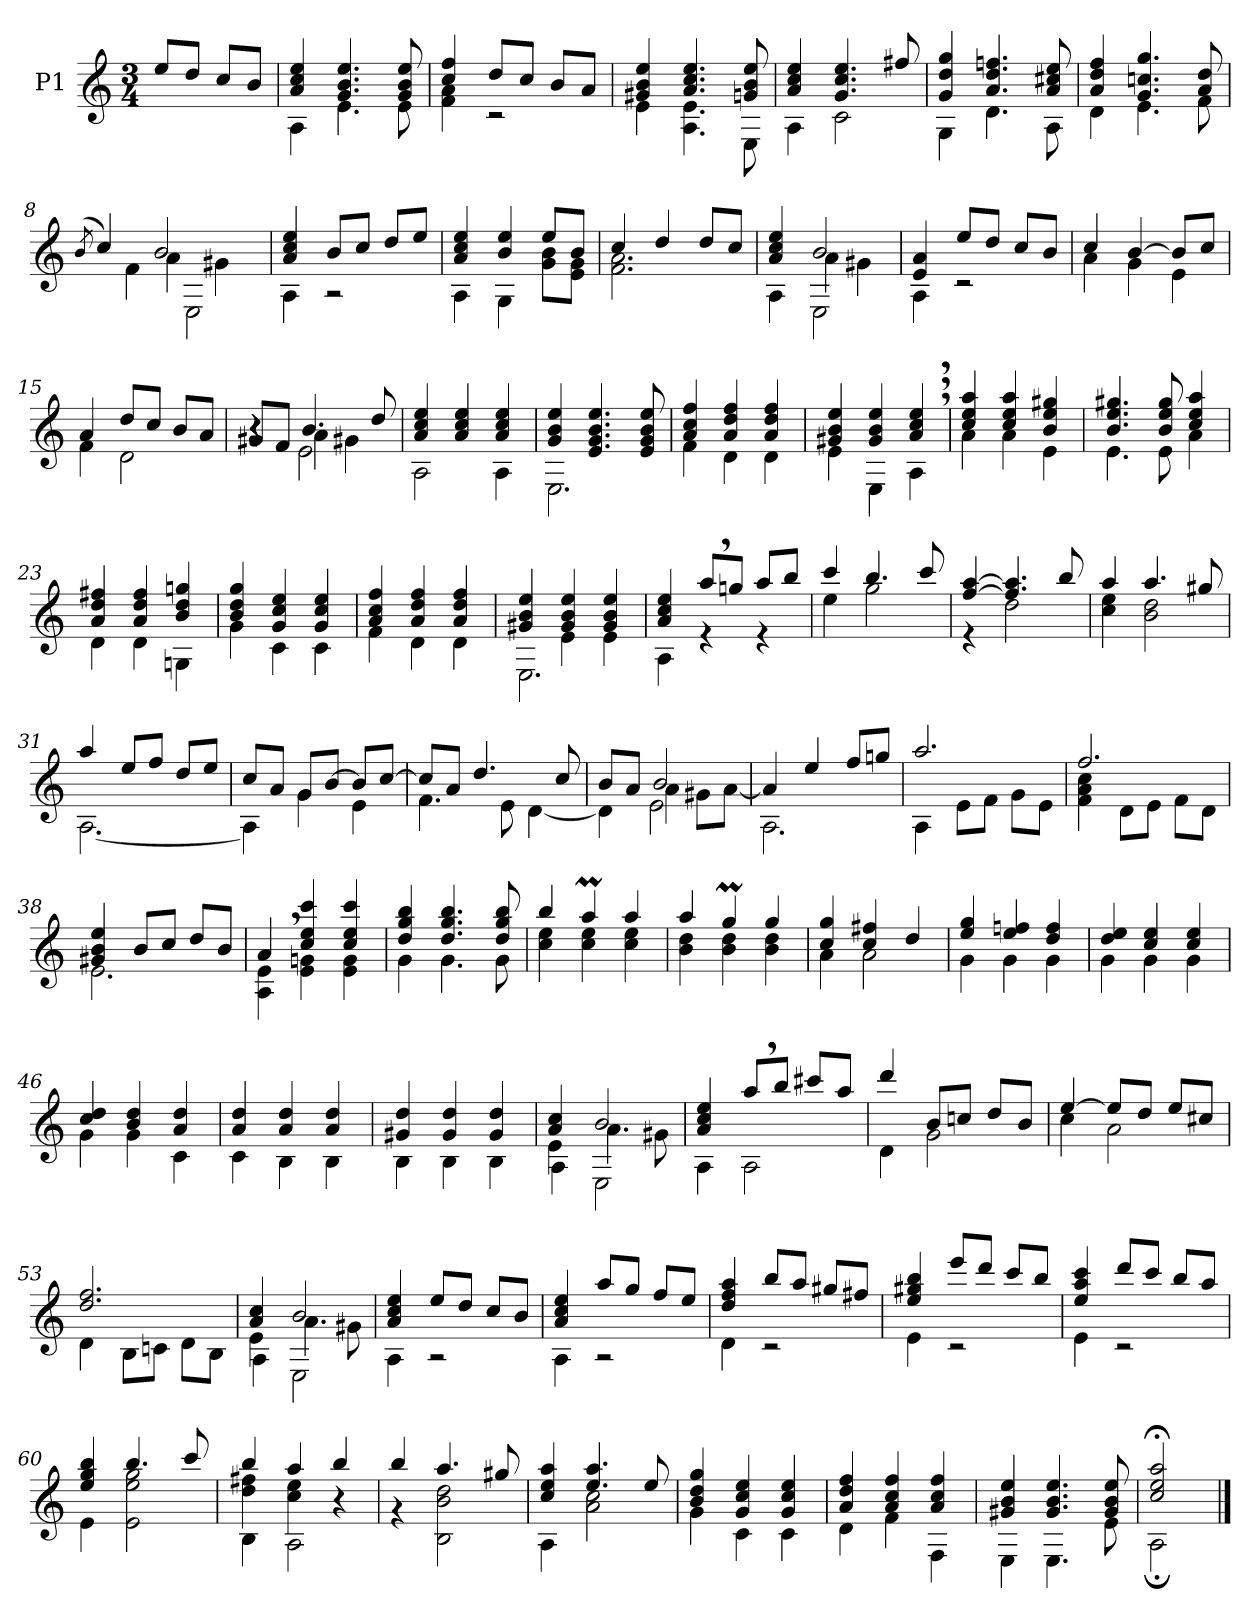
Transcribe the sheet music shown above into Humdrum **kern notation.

**kern
*part1
*staff1
*I"P1
!!LO:PB:g=z
*clefG2
*ITrd7c12
*k[]
*C:
*M3/4
*MM72
=1
8ei/L
8di/J
8ci/L
8Bi/J
=2
*^
4Ai/ 4ci 4ei	4AAi\
4.Gi/ 4.Bi 4.ei	4.Ei\
8Gi/ 8Bi 8ei	8Ei\
=3	=3
4ci/ 4fi	4Fi\ 4Ai
8di/L	2r
8ci/J	.
8Bi/L	.
8Ai/J	.
=4	=4
4G#Xi/ 4Bi 4ei	4Ei\
4.Ai/ 4.ci 4.ei	4.AAi\ 4.Ei
8Gni/ 8Bi 8ei	8EEi\
=5	=5
4Ai/ 4ci 4ei	4AAi\
4.Gi/ 4.ci 4.ei	2Ci\
8f#Xi/	.
=6	=6
4Gi/ 4di 4gi	4GGi\
4.Ai/ 4.di 4.fni	4.Di\
8Ai/ 8c#Xi 8ei	8AAi\
=7	=7
4Ai/ 4di 4fi	4Di\
4.Gi/ 4.cni 4.gi	4.Ei\
8Ai/ 8di	8Fi\
!!LO:LB:g=z	!!
=8	=8
*	*^
(8qBi/	.	8qryy
4ci/)	4ryy	4Fi\
2Bi/	4Ai\	2EEi\
.	4G#Xi\	.
*	*v	*v
=9	=9
4Ai/ 4ci 4ei	4AAi\
8Bi/L	2r
8ci/J	.
8di/L	.
8ei/J	.
=10	=10
4Ai/ 4ci 4ei	4AAi\
4Bi/ 4ei	4GGi\
8ei/L	8Gi\ 8BiL
8Bi/J	8Ei\ 8GiJ
=11	=11
4ci/	2.Fi\ 2.Ai
4di/	.
8di/L	.
8ci/J	.
=12	=12
*	*^
4Ai/ 4ci 4ei	4AAi\	4ryy
2Bi/	4Ai\	2EEi\
.	4G#Xi\	.
*	*v	*v
=13	=13
4Ei/ 4Ai	4AAi\
8ei/L	2r
8di/J	.
8ci/L	.
8Bi/J	.
=14	=14
4ci/	4Ai\
[>4Bi/	4Gi\
8Bi/L]	4Ei\
8ci/J	.
!!LO:LB:g=z	!!
=15	=15
4Ai/	4Fi\
8di/L	2Di\
8ci/J	.
8Bi/L	.
8Ai/J	.
=16	=16
*	*^
8G#Xi/L	4r	4r
8Fi/J	.	.
4.Bi/	4Ai\	2Ei\
.	4G#Xi\	.
8di/	.	.
*	*v	*v
=17	=17
4Ai/ 4ci 4ei	2AAi\
4Ai/ 4ci 4ei	.
4Ai/ 4ci 4ei	4AAi\
=18	=18
4Gi/ 4Bi 4ei	2.EEi\
4.Ei/ 4.Gi 4.Bi 4.ei	.
8Ei/ 8Gi 8Bi 8ei	.
=19	=19
4Ai/ 4ci 4fi	4Fi\
4Ai/ 4di 4fi	4Di\
4Ai/ 4di 4fi	4Di\
=20	=20
4G#Xi/ 4Bi 4ei	4Ei\
4G#i/ 4Bi 4ei	4EEi\
4Ai/, 4ci, 4ei,	4AAi\
=21	=21
4ci/ 4ei 4ai	4Ai\
4ci/ 4ei 4ai	4Ai\
4Bi/ 4ei 4g#Xi	4Ei\
!!LO:LB:g=z	!!
=22	=22
4.Bi/ 4.ei 4.g#Xi	4.Ei\
8Bi/ 8ei 8g#i	8Ei\
4ci/ 4ei 4ai	4Ai\
=23	=23
4Ai/ 4di 4f#Xi	4Di\
4Ai/ 4di 4f#i	4Di\
4Bi/ 4di 4gni	4GGni\
=24	=24
4Bi/ 4di 4gi	4Gi\
4Gi/ 4ci 4ei	4Ci\
4Gi/ 4ci 4ei	4Ci\
=25	=25
4Ai/ 4ci 4fi	4Fi\
4Ai/ 4di 4fi	4Di\
4Ai/ 4di 4fi	4Di\
=26	=26
*	*^
4G#Xi/ 4Bi 4ei	4ryy	2.EEi\
4G#i/ 4Bi 4ei	4Ei\	.
4G#i/ 4Bi 4ei	4Ei\	.
*	*v	*v
=27	=27
4Ai/ 4ci 4ei	4AAi\
8a,i/L	4r
8gni/J	.
8ai/L	4r
8bi/J	.
=28	=28
4cci/	4ei\
4.bi/	2gi\
8cci/	.
!!LO:LB:g=z	!!
=29	=29
[>4fi/ [>4ai	4r
4.fi/] 4.ai]	2di\
8bi/	.
=30	=30
4ai/	4ci\ 4ei
4.ai/	2Bi\ 2di
8g#Xi/	.
=31	=31
4ai/	[<2.AAi\
8ei/L	.
8fi/J	.
8di/L	.
8ei/J	.
=32	=32
8ci/L	4AAi\]
8Ai/J	.
8Gi/L	4Gi\
[>8Bi/J	.
8Bi/L]	4Ei\
[>8ci/J	.
=33	=33
8ci/L]	4.Fi\
8Ai/J	.
4.di/	.
.	8Ei\
.	[<4Di\
8ci/	.
=34	=34
*	*^
8Bi/L	4Di\]	4ryy
8Ai/J	.	.
2Bi/	4Ai\	2Ei\
.	8G#Xi\L	.
.	[<8Ai\J	.
*	*v	*v
=35	=35
4Ai/]	2.AAi\
4ei/	.
8fi/L	.
8gni/J	.
!!LO:LB:g=z	!!
=36	=36
2.ai/	4AAi\
.	8Ei\L
.	8Fi\J
.	8Gi\L
.	8Ei\J
=37	=37
2.fi/	4Fi\ 4Ai 4ci
.	8Di\L
.	8Ei\J
.	8Fi\L
.	8Di\J
=38	=38
4G#Xi/ 4Bi 4ei	2.Ei\
8Bi/L	.
8ci/J	.
8di/L	.
8Bi/J	.
=39	=39
4A,i/	4AAi\ 4Ei
4ci/ 4ei 4cci	4Ei\ 4Gni
4ci/ 4ei 4cci	4Ei\ 4Gi
=40	=40
4di/ 4gi 4bi	4Gi\
4.di/ 4.gi 4.bi	4.Gi\
8di/ 8gi 8bi	8Gi\
=41	=41
4bi/	4ci\ 4ei
4aMi/	4ci\ 4ei
4ai/	4ci\ 4ei
=42	=42
4ai/	4Bi\ 4di
4gMi/	4Bi\ 4di
4gi/	4Bi\ 4di
!!LO:LB:g=z	!!
=43	=43
4ci/ 4gi	4Ai\
4ci/ 4f#Xi	2Ai\
4di/	.
=44	=44
4ei/ 4gi	4Gi\
4ei/ 4fni	4Gi\
4di/ 4fi	4Gi\
=45	=45
4di/ 4ei	4Gi\
4ci/ 4ei	4Gi\
4ci/ 4ei	4Gi\
=46	=46
4ci/ 4di	4Gi\
4Bi/ 4di	4Gi\
4Ai/ 4di	4Ci\
=47	=47
4Ai/ 4di	4Ci\
4Ai/ 4di	4BBi\
4Ai/ 4di	4BBi\
=48	=48
4G#Xi/ 4di	4BBi\
4G#i/ 4di	4BBi\
4G#i/ 4di	4BBi\
=49	=49
*	*^
4Ai/ 4ci	4Ei\	4AAi\
2Bi/	4.Ai\	2EEi\
.	8G#Xi\	.
*	*v	*v
!!LO:LB:g=z
=50	=50
4Ai/ 4ci 4ei	4AAi\
8a,i/L	2AAi\
8bi/J	.
8cc#Xi/L	.
8ai/J	.
=51	=51
4ddi/	4Di\
8Bi/L	2Gi\
8cni/J	.
8di/L	.
8Bi/J	.
=52	=52
[>4ei/	4ci\
8ei/L]	2Ai\
8di/J	.
8ei/L	.
8c#Xi/J	.
=53	=53
2.di/ 2.fi	4Di\
.	8BBi\L
.	8Cni\J
.	8Di\L
.	8BBi\J
=54	=54
*	*^
4Ai/ 4ci	4Ei\	4AAi\
2Bi/	4.Ai\	2EEi\
.	8G#Xi\	.
*	*v	*v
=55	=55
4Ai/ 4ci 4ei	4AAi\
8ei/L	2r
8di/J	.
8ci/L	.
8Bi/J	.
!!LO:LB:g=z	!!
=56	=56
4Ai/ 4ci 4ei	4AAi\
8ai/L	2r
8gi/J	.
8fi/L	.
8ei/J	.
=57	=57
4di/ 4fi 4ai	4Di\
8bi/L	2r
8ai/J	.
8g#Xi/L	.
8f#Xi/J	.
=58	=58
4ei/ 4g#Xi 4bi	4Ei\
8eei/L	2r
8ddi/J	.
8cci/L	.
8bi/J	.
=59	=59
4ei/ 4ai 4cci	4Ei\
8ddi/L	2r
8cci/J	.
8bi/L	.
8ai/J	.
=60	=60
4ei/ 4gi 4bi	4Ei\
4.bi/	2Ei\ 2ei 2gi
8cci/	.
!!LO:LB:g=z	!!
=61	=61
*	*^
4bi/	4di\ 4f#Xi	4BBi\
4ai/	4ci\ 4ei	2AAi\
4bi/	4r	.
*	*v	*v
=62	=62
4bi/	4r
4.ai/	2BBi\ 2Bi 2di
8g#Xi/	.
=63	=63
4ci/ 4ei 4ai	4AAi\
4.ei/ 4.ai	2Ai\ 2ci
8ei/	.
=64	=64
4Bi/ 4di 4gi	4Gi\
4Gi/ 4ci 4ei	4Ci\
4Gi/ 4ci 4ei	4Ci\
=65	=65
4Ai/ 4di 4fi	4Di\
4Ai/ 4ci 4fi	4Fi\
4Ai/ 4ci 4fi	4FFi\
=66	=66
4G#Xi/ 4Bi 4ei	4EEi\
4.G#i/ 4.Bi 4.ei	4.EEi\
8G#i/ 8Bi 8ei	8Ei\
=67	=67
2ci/; 2ei; 2ai;	2AA;i\
*v	*v
==
*-
